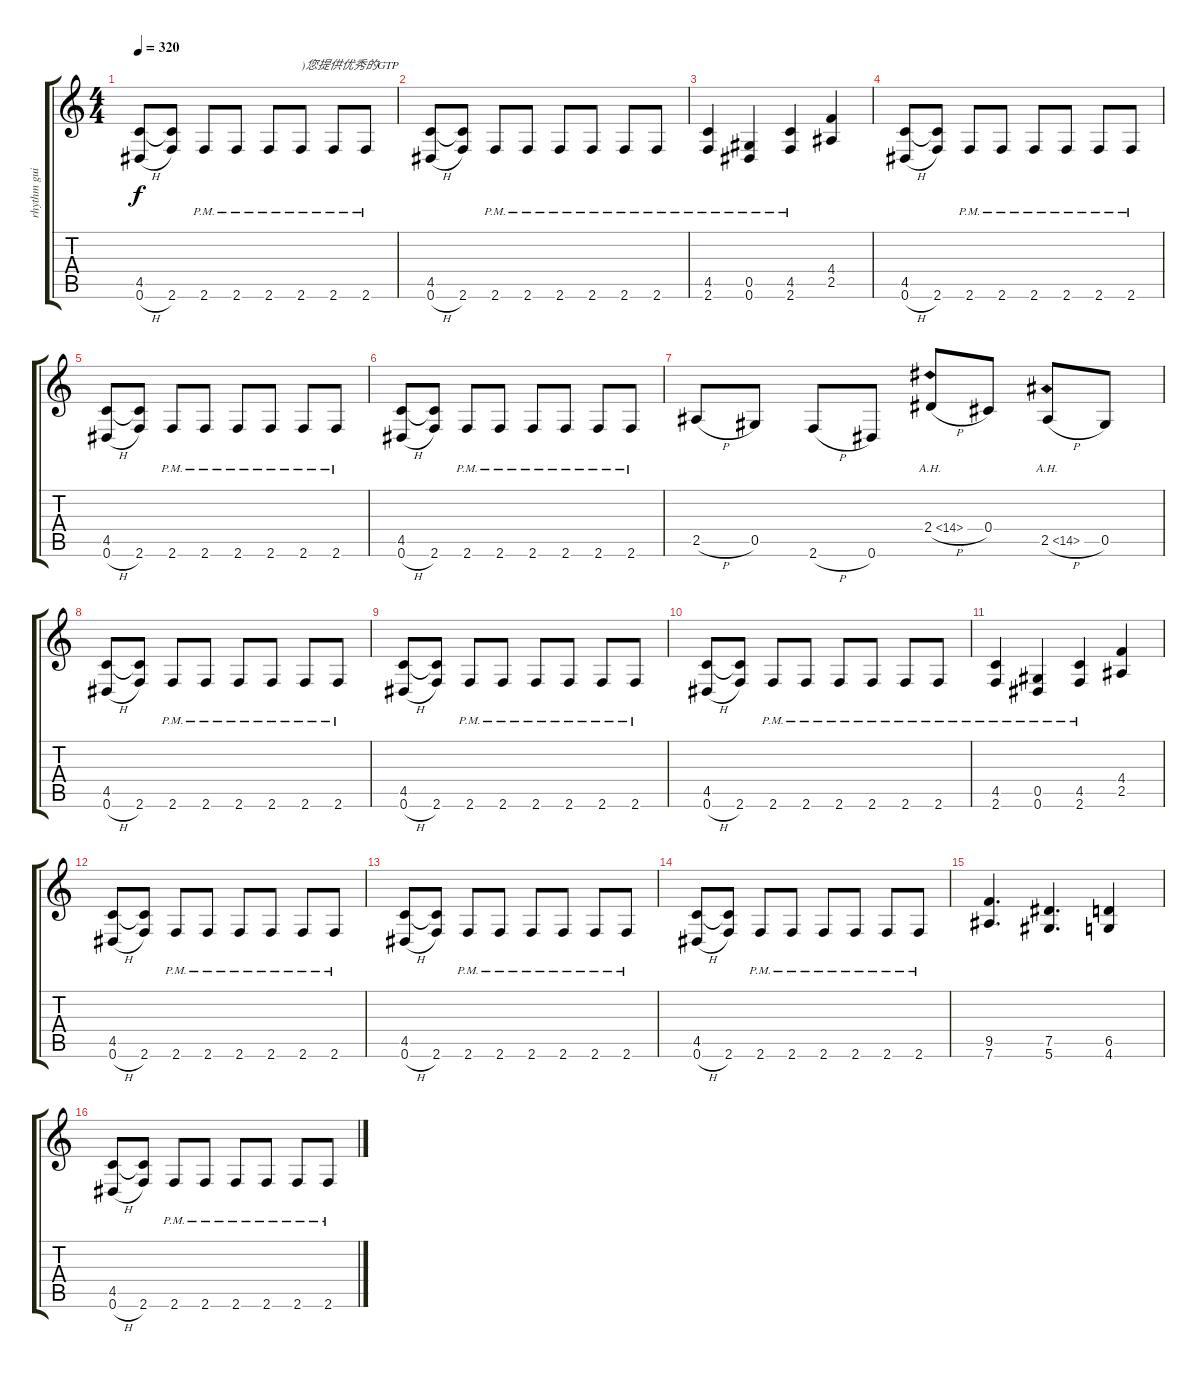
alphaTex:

\track ("rhythm guitar" "rhythm gui") {instrument distortionguitar}
\staff {score tabs}
\tuning (Eb4 Bb3 Gb3 Db3 Ab2 Eb2) {hide}
\ts (4 4)
\tempo 320
\clef g2
\ks c
(4.5 0.6{h}).8{dy f} (4.5{t} 2.6).8 2.6{pm}.8 2.6{pm}.8 2.6{pm}.8 2.6{pm}.8{txt ")您提供优秀的GTP"} 2.6{pm}.8 2.6{pm}.8 |
(4.5 0.6{h}).8 (4.5{t} 2.6).8 2.6{pm}.8 2.6{pm}.8 2.6{pm}.8 2.6{pm}.8 2.6{pm}.8 2.6{pm}.8 |
(4.5{pm} 2.6{pm}).4 (0.5{pm} 0.6{pm}).4 (4.5{pm} 2.6{pm}).4 (4.4 2.5).4 |
(4.5 0.6{h}).8 (4.5{t} 2.6).8 2.6{pm}.8 2.6{pm}.8 2.6{pm}.8 2.6{pm}.8 2.6{pm}.8 2.6{pm}.8 |
(4.5 0.6{h}).8 (4.5{t} 2.6).8 2.6{pm}.8 2.6{pm}.8 2.6{pm}.8 2.6{pm}.8 2.6{pm}.8 2.6{pm}.8 |
(4.5 0.6{h}).8 (4.5{t} 2.6).8 2.6{pm}.8 2.6{pm}.8 2.6{pm}.8 2.6{pm}.8 2.6{pm}.8 2.6{pm}.8 |
2.5{h}.8 0.5.8 2.6{h}.8 0.6.8 2.4{ah 12 h}.8 0.4.8 2.5{ah 12 h}.8 0.5.8 |
(4.5 0.6{h}).8 (4.5{t} 2.6).8 2.6{pm}.8 2.6{pm}.8 2.6{pm}.8 2.6{pm}.8 2.6{pm}.8 2.6{pm}.8 |
(4.5 0.6{h}).8 (4.5{t} 2.6).8 2.6{pm}.8 2.6{pm}.8 2.6{pm}.8 2.6{pm}.8 2.6{pm}.8 2.6{pm}.8 |
(4.5 0.6{h}).8 (4.5{t} 2.6).8 2.6{pm}.8 2.6{pm}.8 2.6{pm}.8 2.6{pm}.8 2.6{pm}.8 2.6{pm}.8 |
(4.5{pm} 2.6{pm}).4 (0.5{pm} 0.6{pm}).4 (4.5{pm} 2.6{pm}).4 (4.4 2.5).4 |
(4.5 0.6{h}).8 (4.5{t} 2.6).8 2.6{pm}.8 2.6{pm}.8 2.6{pm}.8 2.6{pm}.8 2.6{pm}.8 2.6{pm}.8 |
(4.5 0.6{h}).8 (4.5{t} 2.6).8 2.6{pm}.8 2.6{pm}.8 2.6{pm}.8 2.6{pm}.8 2.6{pm}.8 2.6{pm}.8 |
(4.5 0.6{h}).8 (4.5{t} 2.6).8 2.6{pm}.8 2.6{pm}.8 2.6{pm}.8 2.6{pm}.8 2.6{pm}.8 2.6{pm}.8 |
(9.5 7.6).4{d} (7.5 5.6).4{d} (6.5 4.6).4 |
(4.5 0.6{h}).8 (4.5{t} 2.6).8 2.6{pm}.8 2.6{pm}.8 2.6{pm}.8 2.6{pm}.8 2.6{pm}.8 2.6{pm}.8
